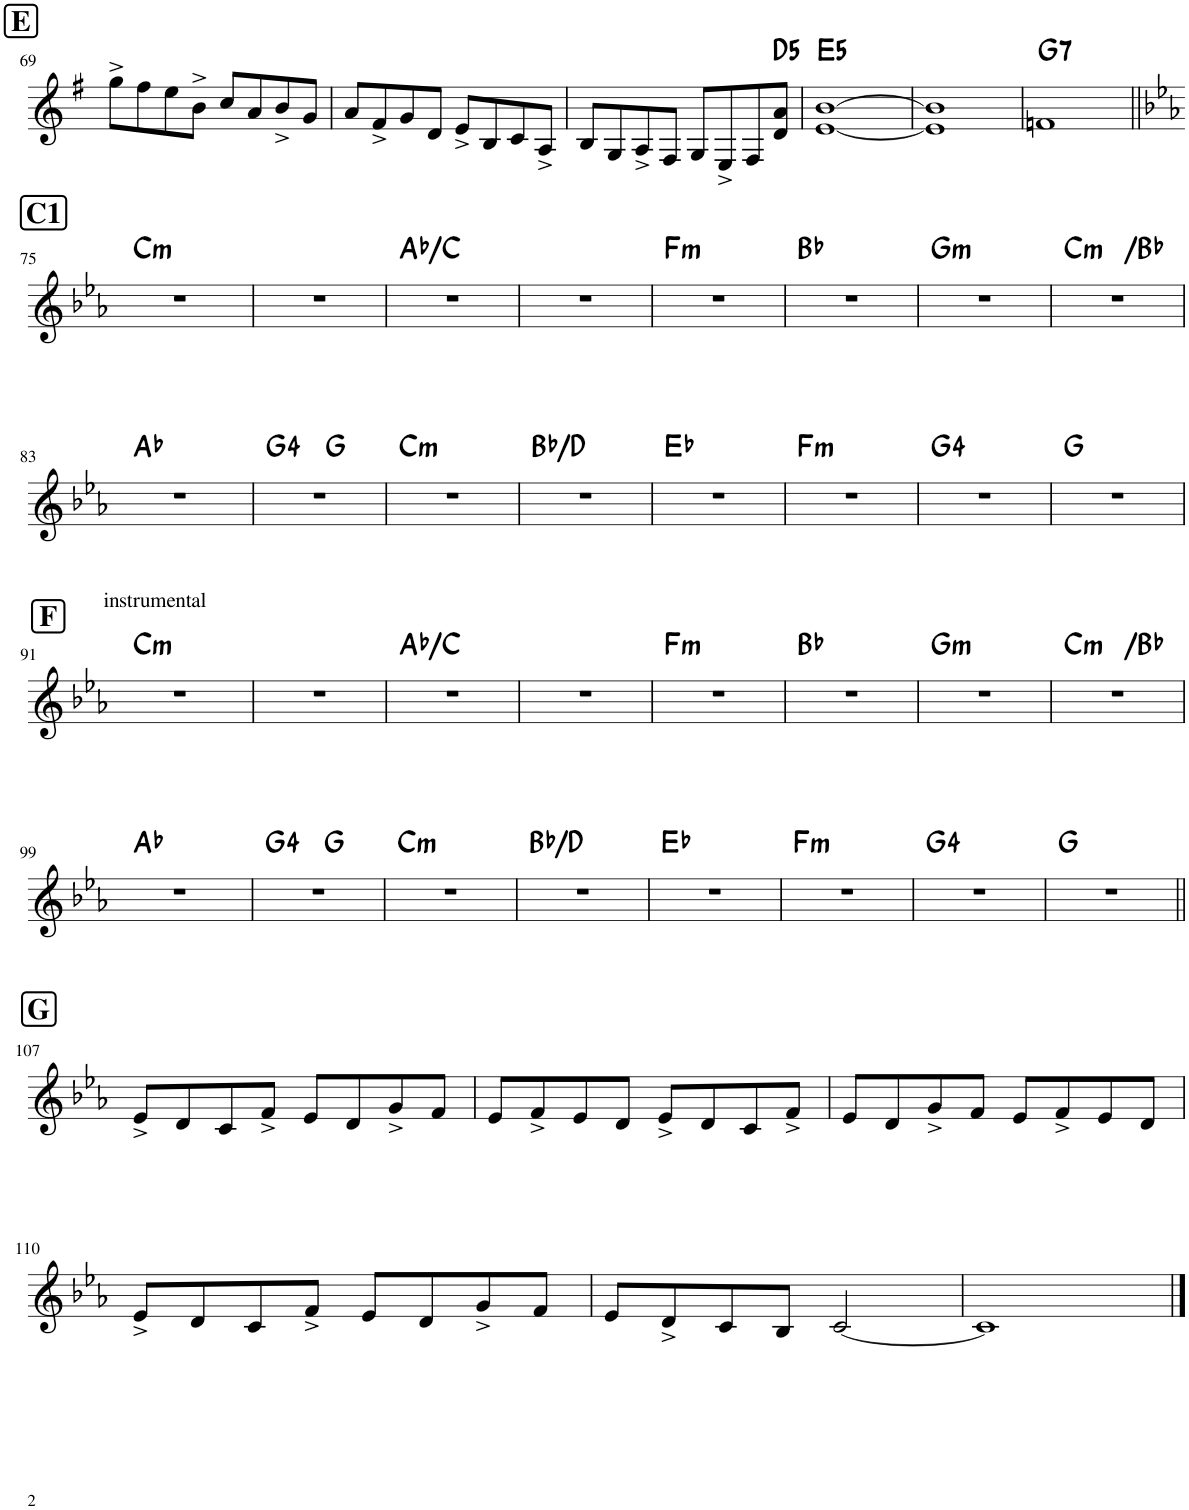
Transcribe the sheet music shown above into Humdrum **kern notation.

**kern	**harte
*part1	*part1
*staff1	*
*I"Piano	*
*I'Pno.	*
!!LO:PB:g=z
*clefG2	*
*k[f#]	*
*M4/4	*
!!LO:REH:place=s1:a:B:cj:fs=14:t=E
=69	=69
8gg^\L	.
8ff#\	.
8ee\	.
8b^\J	.
8cc/L	.
8a/	.
8b^/	.
8g/J	.
=70	=70
8a/L	.
8f#^/	.
8g/	.
8d/J	.
8e^/L	.
8B/	.
8c/	.
8A^/J	.
=71	=71
8B/L	.
8G/	.
8A^/	.
8F#/J	.
8G/L	.
8E^/	.
8F#/	.
!	!LO:H:kt=5
8d/ 8a/J	D:(1,5)
=72	=72
!	!LO:H:kt=5
[1e [1b	E:(1,5)
=73	=73
1e] 1b]	.
=74	=74
!	!LO:H:kt=7
1fn	G:7
!!LO:LB:g=z
!!LO:REH:place=s1:a:B:cj:fs=14:t=C1
=75||	=75||
*k[b-e-a-]	*
!	!LO:H:kt=m
1r	C:min
=76	=76
1r	.
=77	=77
1r	Ab:maj/3
=78	=78
1r	.
=79	=79
!	!LO:H:kt=m
1r	F:min
=80	=80
1r	Bb:maj
=81	=81
!	!LO:H:kt=m
1r	G:min
=82	=82
!	!LO:H:n=1:kt=m
!	!LO:H:n=2:kt=N.C.
1r	C:min N
!!LO:LB:g=z
=83	=83
1r	Ab:maj
=84	=84
*^	*
1r	2ryy	G:maj(4)
.	2ryy	G:maj
=85	=85	=85
!	!	!LO:H:kt=m
*v	*v	*
1r	C:min
=86	=86
1r	Bb:maj/3
=87	=87
1r	Eb:maj
=88	=88
!	!LO:H:kt=m
1r	F:min
=89	=89
1r	G:maj(4)
=90	=90
1r	G:maj
!!LO:LB:g=z
!!LO:REH:place=s1:a:B:cj:fs=14:t=F
=91	=91
!LO:TX:a:t=instrumental	!LO:H:kt=m
1r	C:min
=92	=92
1r	.
=93	=93
1r	Ab:maj/3
=94	=94
1r	.
=95	=95
!	!LO:H:kt=m
1r	F:min
=96	=96
1r	Bb:maj
=97	=97
!	!LO:H:kt=m
1r	G:min
=98	=98
!	!LO:H:n=1:kt=m
!	!LO:H:n=2:kt=N.C.
1r	C:min N
!!LO:LB:g=z
=99	=99
1r	Ab:maj
=100	=100
*^	*
1r	2ryy	G:maj(4)
.	2ryy	G:maj
=101	=101	=101
!	!	!LO:H:kt=m
*v	*v	*
1r	C:min
=102	=102
1r	Bb:maj/3
=103	=103
1r	Eb:maj
=104	=104
!	!LO:H:kt=m
1r	F:min
=105	=105
1r	G:maj(4)
=106	=106
1r	G:maj
!!LO:LB:g=z
!!LO:REH:place=s1:a:B:cj:fs=14:t=G
=107||	=107||
8e-^/L	.
8d/	.
8c/	.
8f^/J	.
8e-/L	.
8d/	.
8g^/	.
8f/J	.
=108	=108
8e-/L	.
8f^/	.
8e-/	.
8d/J	.
8e-^/L	.
8d/	.
8c/	.
8f^/J	.
=109	=109
8e-/L	.
8d/	.
8g^/	.
8f/J	.
8e-/L	.
8f^/	.
8e-/	.
8d/J	.
!!LO:LB:g=z
=110	=110
8e-^/L	.
8d/	.
8c/	.
8f^/J	.
8e-/L	.
8d/	.
8g^/	.
8f/J	.
=111	=111
8e-/L	.
8d^/	.
8c/	.
8B-/J	.
[2c/	.
=112	=112
1c]	.
==	==
*-	*-
